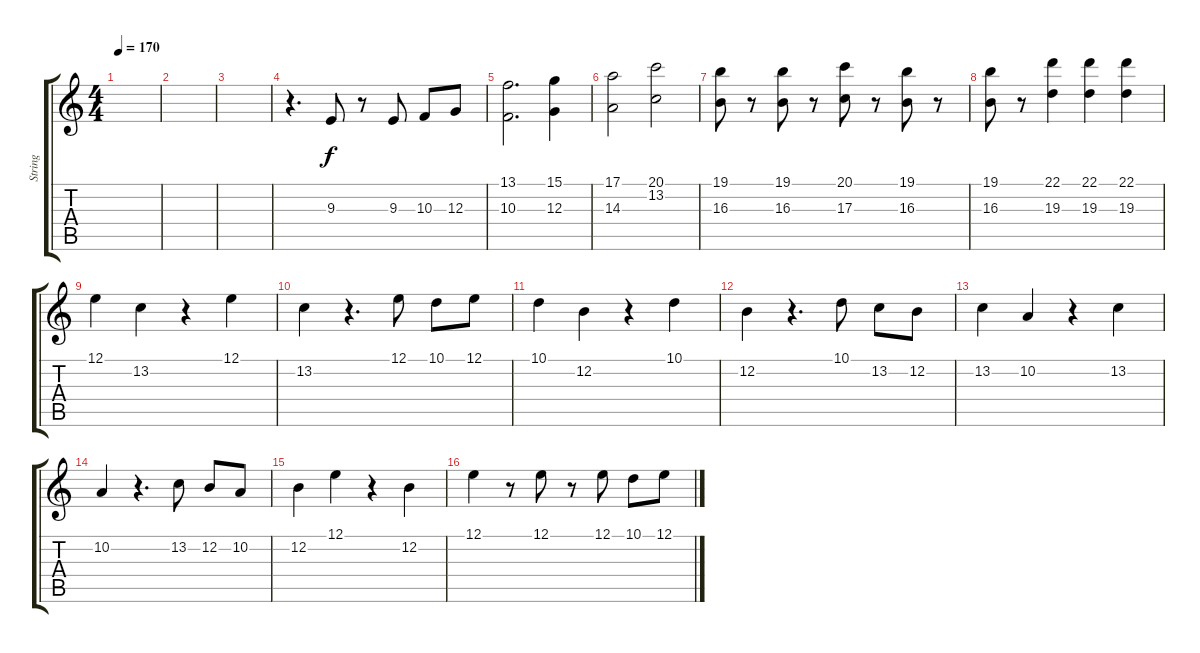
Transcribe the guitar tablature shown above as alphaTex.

\track ("String" "String") {instrument stringensemble1}
\staff {score tabs}
\tuning (E4 B3 G3 D3 A2 E2) {hide}
\ts (4 4)
\tempo 170
\clef g2
\ks c
|
|
|
r.4{d} 9.3.8 r.8 9.3.8 10.3.8 12.3.8 |
(13.1 10.3).2{d} (15.1 12.3).4 |
(17.1 14.3).2 (20.1 13.2).2 |
(19.1 16.3).8 r.8 (19.1 16.3).8 r.8 (20.1 17.3).8 r.8 (19.1 16.3).8 r.8 |
(19.1 16.3).8 r.8 (22.1 19.3).4 (22.1 19.3).4 (22.1 19.3).4 |
12.1.4 13.2.4 r.4 12.1.4 |
13.2.4 r.4{d} 12.1.8 10.1.8 12.1.8 |
10.1.4 12.2.4 r.4 10.1.4 |
12.2.4 r.4{d} 10.1.8 13.2.8 12.2.8 |
13.2.4 10.2.4 r.4 13.2.4 |
10.2.4 r.4{d} 13.2.8 12.2.8 10.2.8 |
12.2.4 12.1.4 r.4 12.2.4 |
12.1.4 r.8 12.1.8 r.8 12.1.8 10.1.8 12.1.8
